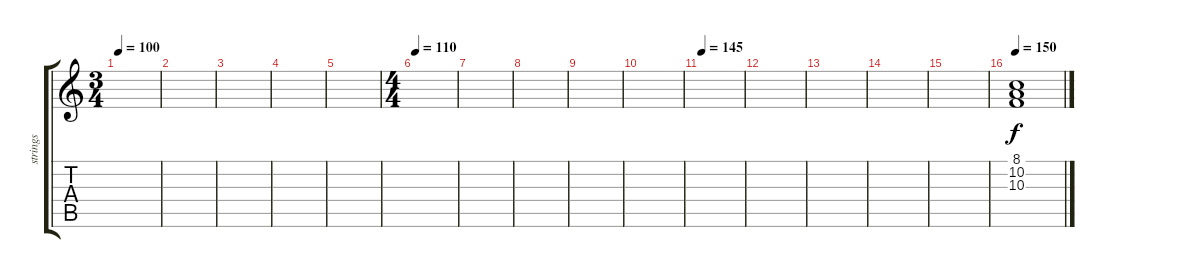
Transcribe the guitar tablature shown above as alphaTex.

\track ("strings" "strings") {instrument stringensemble1}
\staff {score tabs}
\tuning (E4 B3 G3 D3 A2 E2) {hide}
\ts (3 4)
\tempo 100
\clef g2
\ks c
|
|
|
|
|
\ts (4 4)
\tempo 110
|
|
|
|
|
\tempo 145
|
|
|
|
|
\tempo 150
(8.1 10.2 10.3).1
